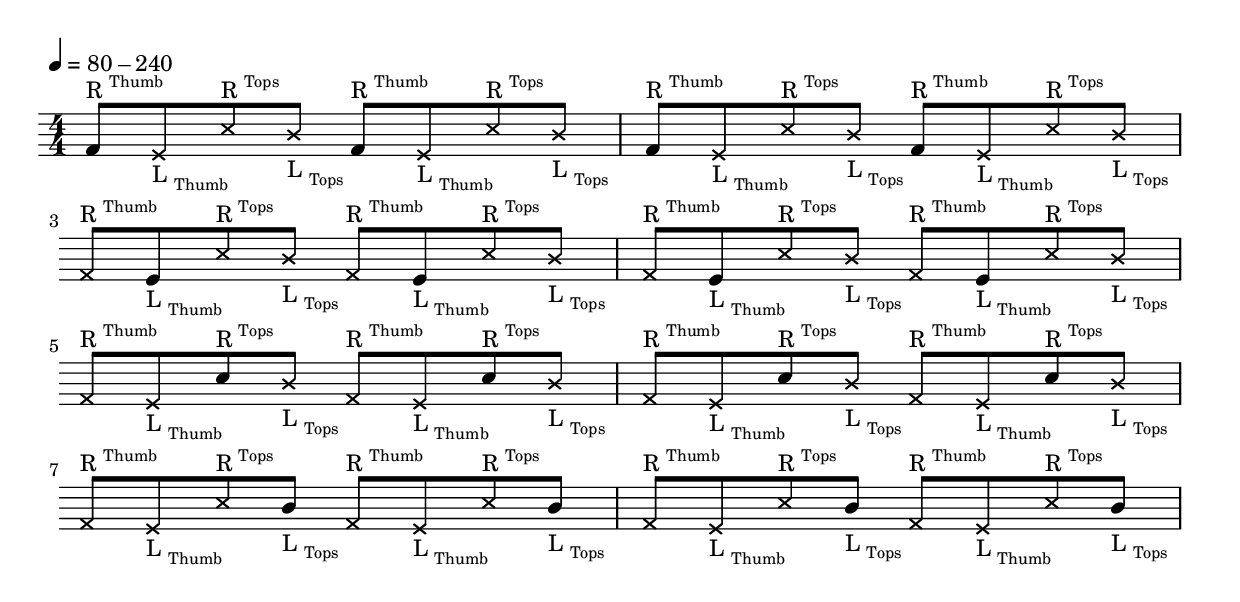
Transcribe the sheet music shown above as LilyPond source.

\version "2.24.1"
\include "../global.ly"

\layout {
  indent = -3.5
}

\relative {
  \defaultScoreSettings
  \tempo 4 = 80 - 240
  \time 4/4

  \rimNote

  \repeat unfold 4 { \once \defaultNote f'8^\RThumbTop                    e_\LThumbBtm                    c'^\RTopsTop                    b_\LTopsBtm } \break
  \repeat unfold 4 {                     f8^\RThumbTop \once \defaultNote e_\LThumbBtm                    c'^\RTopsTop                    b_\LTopsBtm } \break
  \repeat unfold 4 {                     f8^\RThumbTop                    e_\LThumbBtm \once \defaultNote c'^\RTopsTop                    b_\LTopsBtm } \break
  \repeat unfold 4 {                     f8^\RThumbTop                    e_\LThumbBtm                    c'^\RTopsTop \once \defaultNote b_\LTopsBtm } \break

  \resetNoteHead
}